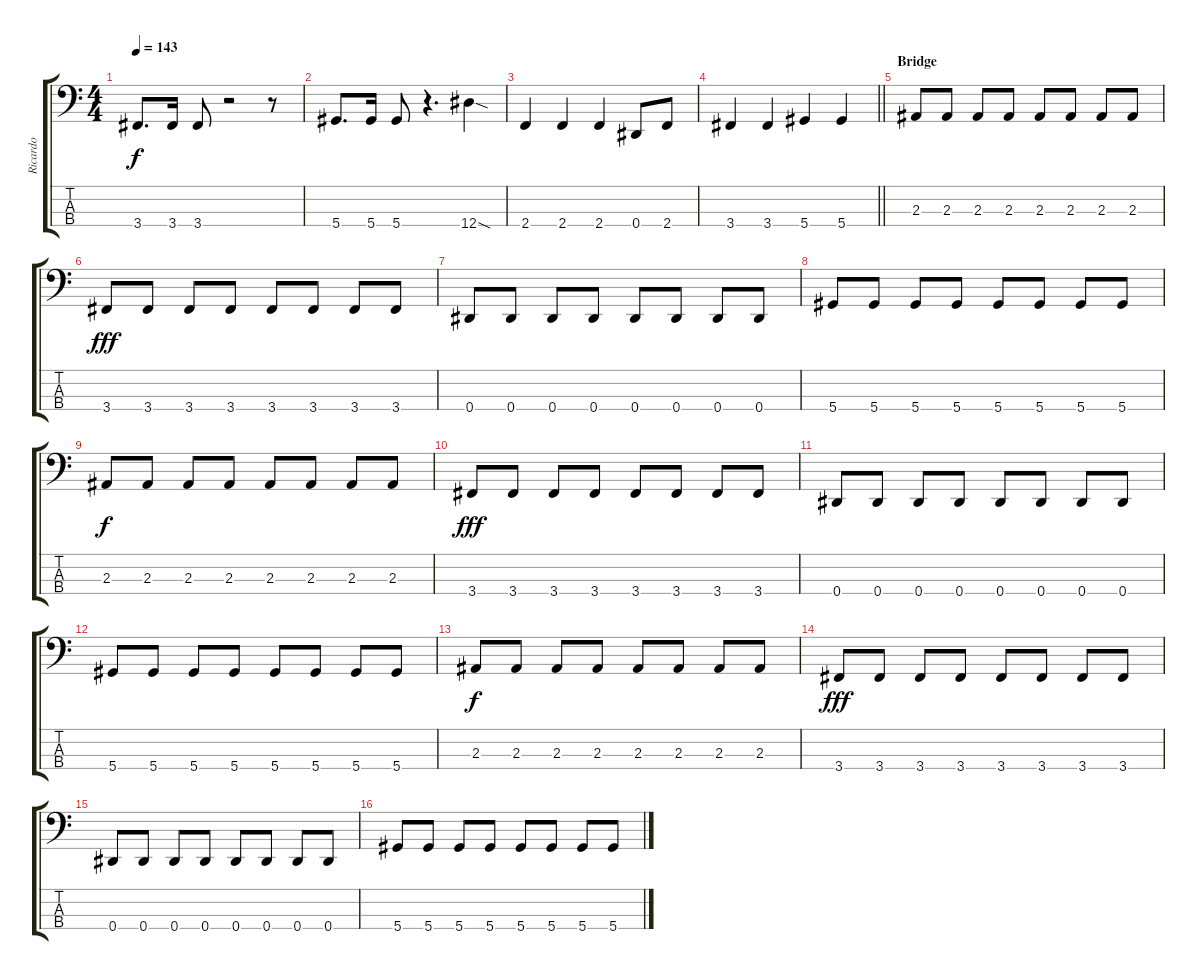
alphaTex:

\track ("Ricardo" "Ricardo") {instrument electricbasspick}
\staff {score tabs}
\tuning (Gb2 Db2 Ab1 Eb1) {hide}
\ts (4 4)
\tempo 143
\clef f4
\ks c
3.4.8{d dy f} 3.4.16 3.4.8 r.2 r.8 |
5.4.8{d} 5.4.16 5.4.8 r.4{d} 12.4{sod}.4 |
2.4.4 2.4.4 2.4.4 0.4.8 2.4.8 |
\barLineRight lightlight
3.4.4 3.4.4 5.4.4 5.4.4 |
\section ("" "Bridge")
2.3.8 2.3.8 2.3.8 2.3.8 2.3.8 2.3.8 2.3.8 2.3.8 |
3.4.8{dy fff} 3.4.8 3.4.8 3.4.8 3.4.8 3.4.8 3.4.8 3.4.8 |
0.4.8 0.4.8 0.4.8 0.4.8 0.4.8 0.4.8 0.4.8 0.4.8 |
5.4.8 5.4.8 5.4.8 5.4.8 5.4.8 5.4.8 5.4.8 5.4.8 |
2.3.8{dy f} 2.3.8 2.3.8 2.3.8 2.3.8 2.3.8 2.3.8 2.3.8 |
3.4.8{dy fff} 3.4.8 3.4.8 3.4.8 3.4.8 3.4.8 3.4.8 3.4.8 |
0.4.8 0.4.8 0.4.8 0.4.8 0.4.8 0.4.8 0.4.8 0.4.8 |
5.4.8 5.4.8 5.4.8 5.4.8 5.4.8 5.4.8 5.4.8 5.4.8 |
2.3.8{dy f} 2.3.8 2.3.8 2.3.8 2.3.8 2.3.8 2.3.8 2.3.8 |
3.4.8{dy fff} 3.4.8 3.4.8 3.4.8 3.4.8 3.4.8 3.4.8 3.4.8 |
0.4.8 0.4.8 0.4.8 0.4.8 0.4.8 0.4.8 0.4.8 0.4.8 |
5.4.8 5.4.8 5.4.8 5.4.8 5.4.8 5.4.8 5.4.8 5.4.8
